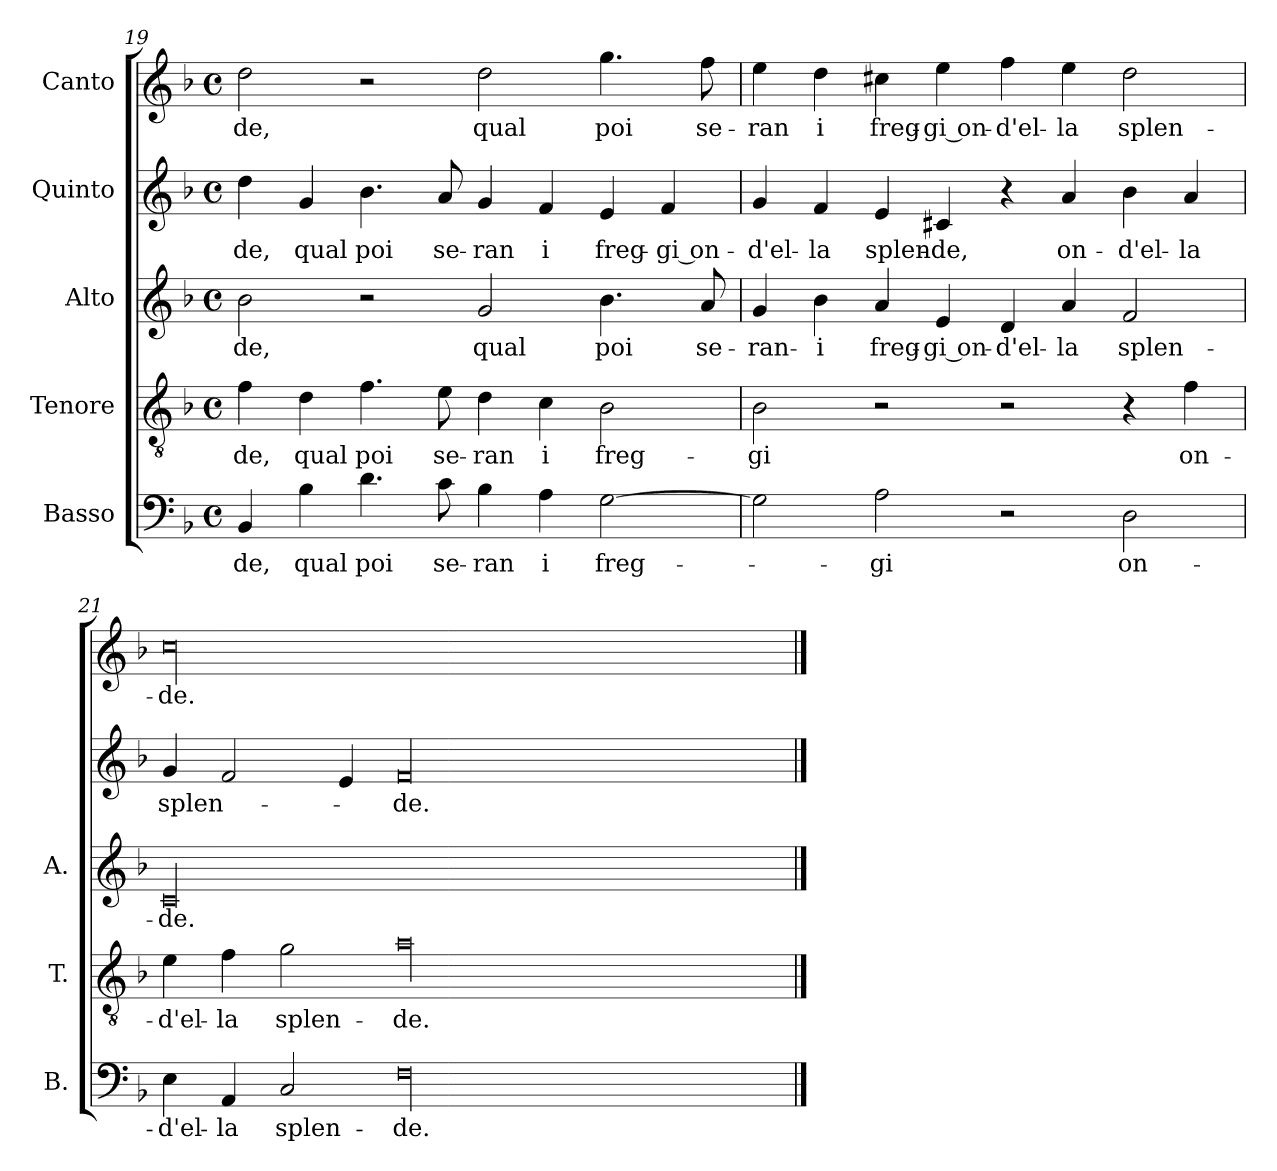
**kern	**text	**kern	**text	**kern	**text	**kern	**text	**kern	**text
*part5	*part5	*part4	*part4	*part3	*part3	*part2	*part2	*part1	*part1
*staff5	*staff5	*staff4	*staff4	*staff3	*staff3	*staff2	*staff2	*staff1	*staff1
*I"Basso	*	*I"Tenore	*	*I"Alto	*	*I"Quinto	*	*I"Canto	*
*I'B.	*	*I'T.	*	*I'A.	*	*	*	*	*
*clefF4	*	*clefGv2	*	*clefG2	*	*clefG2	*	*clefG2	*
*k[b-]	*	*k[b-]	*	*k[b-]	*	*k[b-]	*	*k[b-]	*
*F:	*	*F:	*	*F:	*	*F:	*	*F:	*
*M4/4	*	*M4/4	*	*M4/4	*	*M4/4	*	*M4/4	*
*met(c)	*	*met(c)	*	*met(c)	*	*met(c)	*	*met(c)	*
=19	=19	=19	=19	=19	=19	=19	=19	=19	=19
4BB-/	-de,	4f\	-de,	2b-\	-de,	4dd\	-de,	2dd\	-de,
4B-\	qual	4d\	qual	.	.	4g/	qual	.	.
4.d\	poi	4.f\	poi	2r	.	4.b-\	poi	2r	.
8c\	se-	8e\	se-	.	.	8a/	se-	.	.
4B-\	-ran	4d\	-ran	2g/	qual	4g/	-ran	2dd\	qual
4A\	i	4c\	i	.	.	4f/	i	.	.
[2G\	freg-	2B-\	freg-	4.b-\	poi	4e/	freg-	4.gg\	poi
.	.	.	.	.	.	4f/	-gi on-	.	.
.	.	.	.	8a/	se-	.	.	8ff\	se-
=20	=20	=20	=20	=20	=20	=20	=20	=20	=20
2G\]	.	2B-\	-gi	4g/	-ran-	4g/	-d'el-	4ee\	-ran
.	.	.	.	4b-\	-i	4f/	-la	4dd\	i
2A\	-gi	2r	.	4a/	freg-	4e/	splen-	4cc#X\	freg-
.	.	.	.	4e/	-gi on-	4c#X/	-de,	4ee\	-gi on-
2r	.	2r	.	4d/	-d'el-	4r	.	4ff\	-d'el-
.	.	.	.	4a/	-la	4a/	on-	4ee\	-la
2D\	on-	4r	.	2f/	splen-	4b-\	-d'el-	2dd\	splen-
.	.	4f\	on-	.	.	4a/	-la	.	.
=21	=21	=21	=21	=21	=21	=21	=21	=21	=21
4E\	-d'el-	4e\	-d'el-	00c/	-de.	4g/	splen-	00cc\	-de.
4AA/	-la	4f\	-la	.	.	2f/	.	.	.
2C/	splen-	2g\	splen-	.	.	.	.	.	.
.	.	.	.	.	.	4e/	.	.	.
00F\	-de.	00a\	-de.	.	.	00f/	-de.	.	.
.	.	.	.	1ryy	.	.	.	1ryy	.
==	==	==	==	==	==	==	==	==	==
*-	*-	*-	*-	*-	*-	*-	*-	*-	*-
